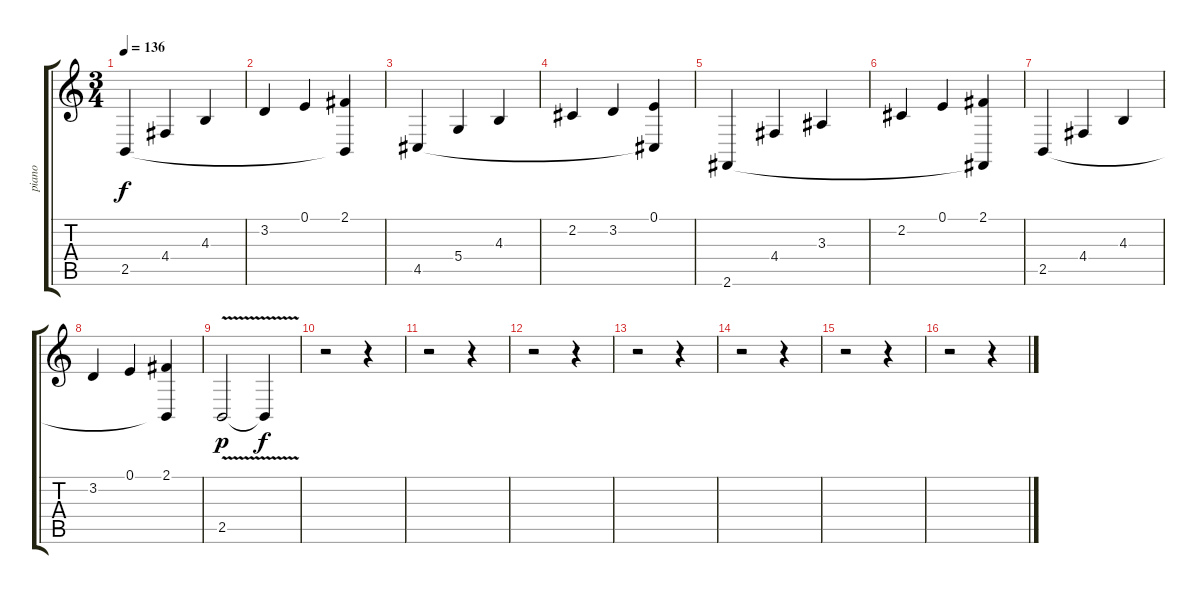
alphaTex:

\track ("piano" "piano") {instrument acousticgrandpiano}
\staff {score tabs}
\tuning (E4 B3 G3 D3 A2 E2) {hide}
\ts (3 4)
\tempo 136
\clef g2
\ks c
2.5.4{dy f} 4.4.4 4.3.4 |
3.2.4 0.1.4 (2.1 2.5{t}).4 |
4.5.4 5.4.4 4.3.4 |
2.2.4 3.2.4 (0.1 4.5{t}).4 |
2.6.4 4.4.4 3.3.4 |
2.2.4 0.1.4 (2.1 2.6{t}).4 |
2.5.4 4.4.4 4.3.4 |
3.2.4 0.1.4 (2.1 2.5{t}).4 |
2.5{v}.2{dy p} 2.5{t}.4{dy f} |
r.2 r.4 |
r.2 r.4 |
r.2 r.4 |
r.2 r.4 |
r.2 r.4 |
r.2 r.4 |
r.2 r.4
